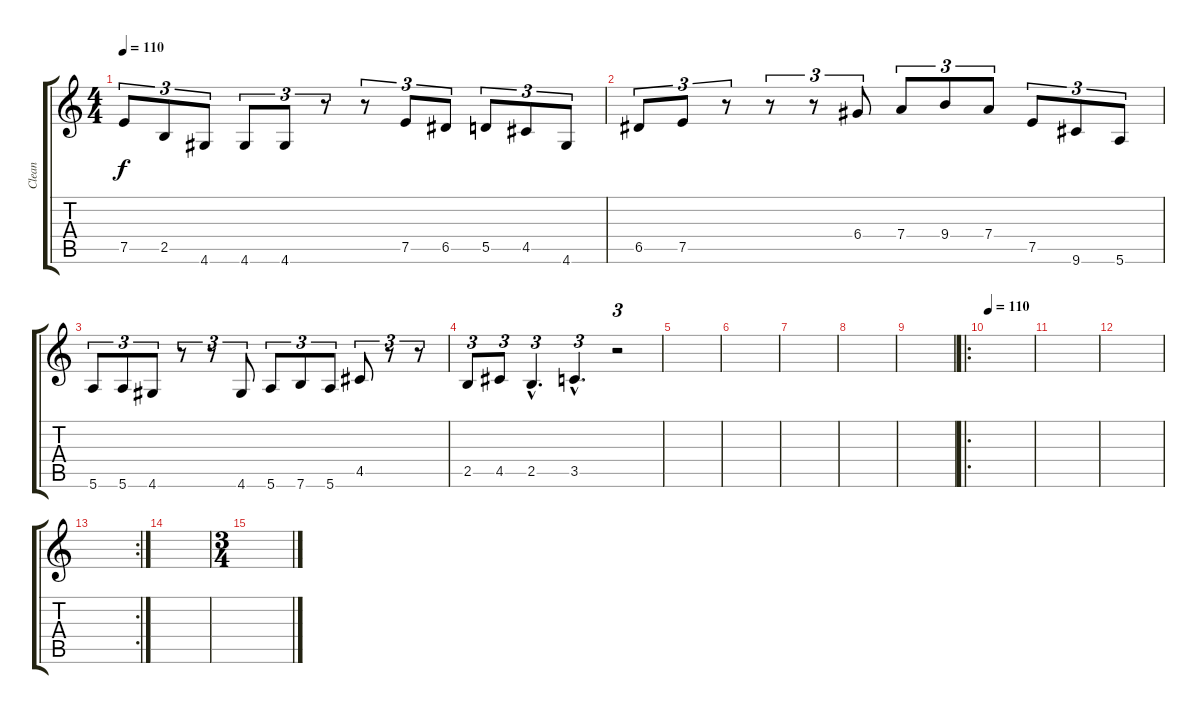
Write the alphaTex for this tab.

\track ("Clean" "Clean") {instrument electricguitarjazz}
\staff {score tabs}
\tuning (E4 B3 G3 D3 A2 E2) {hide}
\ts (4 4)
\tempo 110
\clef g2
\ks c
7.5.8{tu (3 2) dy f} 2.5.8{tu (3 2)} 4.6.8{tu (3 2)} 4.6.8{tu (3 2)} 4.6.8{tu (3 2)} r.8{tu (3 2)} r.8{tu (3 2)} 7.5.8{tu (3 2)} 6.5.8{tu (3 2)} 5.5.8{tu (3 2)} 4.5.8{tu (3 2)} 4.6.8{tu (3 2)} |
6.5.8{tu (3 2)} 7.5.8{tu (3 2)} r.8{tu (3 2)} r.8{tu (3 2)} r.8{tu (3 2)} 6.4.8{tu (3 2)} 7.4.8{tu (3 2)} 9.4.8{tu (3 2)} 7.4.8{tu (3 2)} 7.5.8{tu (3 2)} 9.6.8{tu (3 2)} 5.6.8{tu (3 2)} |
5.6.8{tu (3 2)} 5.6.8{tu (3 2)} 4.6.8{tu (3 2)} r.8{tu (3 2)} r.8{tu (3 2)} 4.6.8{tu (3 2)} 5.6.8{tu (3 2)} 7.6.8{tu (3 2)} 5.6.8{tu (3 2)} 4.5.8{tu (3 2)} r.8{tu (3 2)} r.8{tu (3 2)} |
2.5.8{tu (3 2)} 4.5.8{tu (3 2)} 2.5{hac}.4{d tu (3 2)} 3.5{hac}.4{d tu (3 2)} r.2{tu (3 2)} |
|
|
|
|
|
\ro
\tempo 110
|
|
|
\rc 2
|
|
\ts (3 4)
